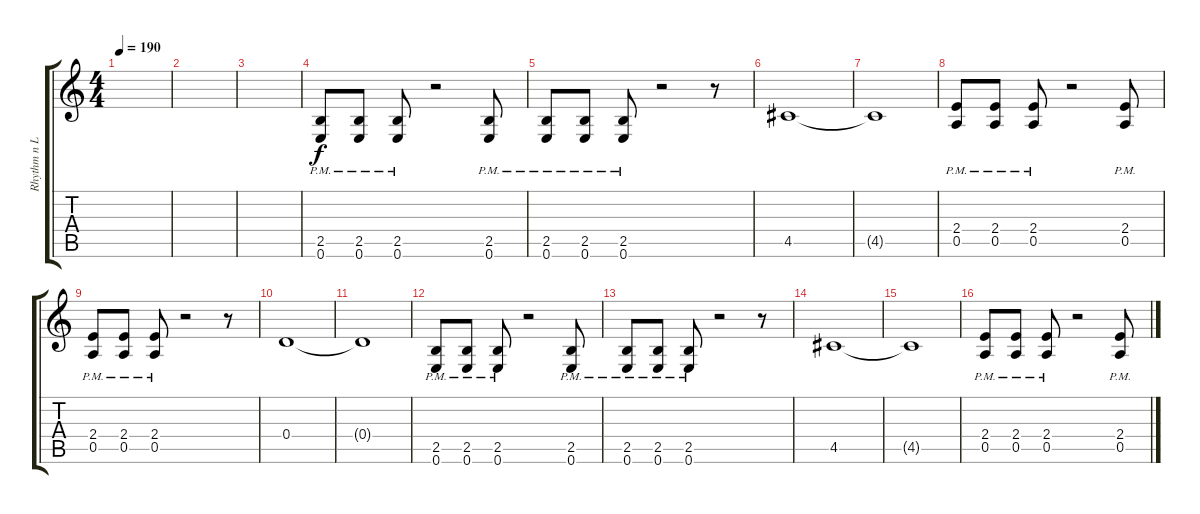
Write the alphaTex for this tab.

\track ("Rhythm n Lead Guitar" "Rhythm n L") {instrument distortionguitar}
\staff {score tabs}
\tuning (E4 B3 G3 D3 A2 E2) {hide}
\ts (4 4)
\tempo 190
\clef g2
\ks c
|
|
|
(2.5{pm} 0.6{pm}).8{volume 8 balance 8} (2.5{pm} 0.6{pm}).8 (2.5{pm} 0.6{pm}).8 r.2 (2.5{pm} 0.6{pm}).8 |
(2.5{pm} 0.6{pm}).8 (2.5{pm} 0.6{pm}).8 (2.5{pm} 0.6{pm}).8 r.2 r.8 |
4.5.1 |
4.5{t}.1 |
(2.4{pm} 0.5{pm}).8 (2.4{pm} 0.5{pm}).8 (2.4{pm} 0.5{pm}).8 r.2 (2.4{pm} 0.5{pm}).8 |
(2.4{pm} 0.5{pm}).8 (2.4{pm} 0.5{pm}).8 (2.4{pm} 0.5{pm}).8 r.2 r.8 |
0.4.1 |
0.4{t}.1 |
(2.5{pm} 0.6{pm}).8{volume 8 balance 8} (2.5{pm} 0.6{pm}).8 (2.5{pm} 0.6{pm}).8 r.2 (2.5{pm} 0.6{pm}).8 |
(2.5{pm} 0.6{pm}).8 (2.5{pm} 0.6{pm}).8 (2.5{pm} 0.6{pm}).8 r.2 r.8 |
4.5.1 |
4.5{t}.1 |
(2.4{pm} 0.5{pm}).8 (2.4{pm} 0.5{pm}).8 (2.4{pm} 0.5{pm}).8 r.2 (2.4{pm} 0.5{pm}).8
